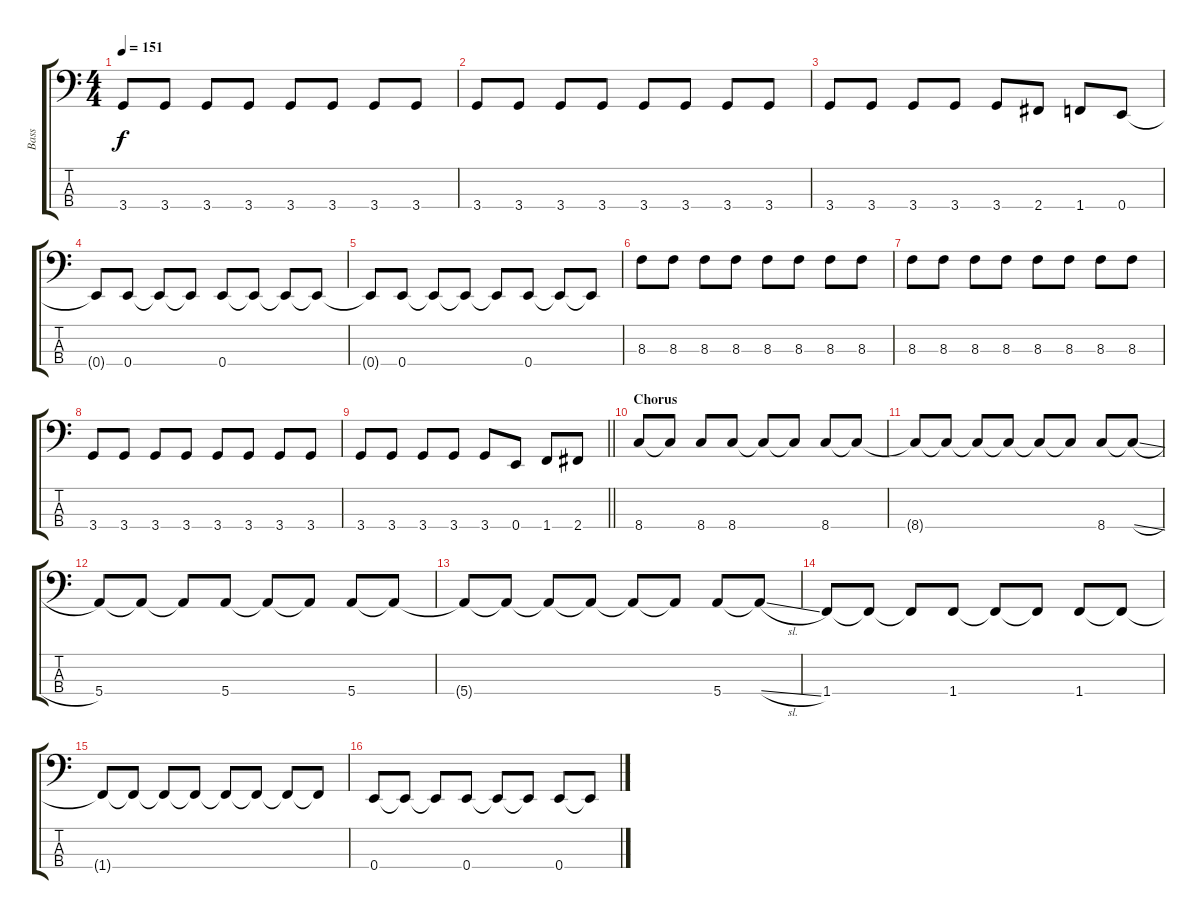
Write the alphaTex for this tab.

\track ("Bass" "Bass") {instrument electricbassfinger}
\staff {score tabs}
\tuning (G2 D2 A1 E1) {hide}
\ts (4 4)
\tempo 151
\clef f4
\ks c
3.4.8{dy f} 3.4.8 3.4.8 3.4.8 3.4.8 3.4.8 3.4.8 3.4.8 |
3.4.8 3.4.8 3.4.8 3.4.8 3.4.8 3.4.8 3.4.8 3.4.8 |
3.4.8 3.4.8 3.4.8 3.4.8 3.4.8 2.4.8 1.4.8 0.4.8 |
0.4{t}.8 0.4.8 0.4{t}.8 0.4{t}.8 0.4.8 0.4{t}.8 0.4{t}.8 0.4{t}.8 |
0.4{t}.8 0.4.8 0.4{t}.8 0.4{t}.8 0.4{t}.8 0.4.8 0.4{t}.8 0.4{t}.8 |
8.3.8 8.3.8 8.3.8 8.3.8 8.3.8 8.3.8 8.3.8 8.3.8 |
8.3.8 8.3.8 8.3.8 8.3.8 8.3.8 8.3.8 8.3.8 8.3.8 |
3.4.8 3.4.8 3.4.8 3.4.8 3.4.8 3.4.8 3.4.8 3.4.8 |
\barLineRight lightlight
3.4.8 3.4.8 3.4.8 3.4.8 3.4.8 0.4.8 1.4.8 2.4.8 |
\section ("" "Chorus")
8.4.8 8.4{t}.8 8.4.8 8.4.8 8.4{t}.8 8.4{t}.8 8.4.8 8.4{t}.8 |
8.4{t}.8 8.4{t}.8 8.4{t}.8 8.4{t}.8 8.4{t}.8 8.4{t}.8 8.4.8 8.4{sl t}.8 |
5.4.8 5.4{t}.8 5.4{t}.8 5.4.8 5.4{t}.8 5.4{t}.8 5.4.8 5.4{t}.8 |
5.4{t}.8 5.4{t}.8 5.4{t}.8 5.4{t}.8 5.4{t}.8 5.4{t}.8 5.4.8 5.4{sl t}.8 |
1.4.8 1.4{t}.8 1.4{t}.8 1.4.8 1.4{t}.8 1.4{t}.8 1.4.8 1.4{t}.8 |
1.4{t}.8 1.4{t}.8 1.4{t}.8 1.4{t}.8 1.4{t}.8 1.4{t}.8 1.4{t}.8 1.4{t}.8 |
0.4.8 0.4{t}.8 0.4{t}.8 0.4.8 0.4{t}.8 0.4{t}.8 0.4.8 0.4{t}.8
